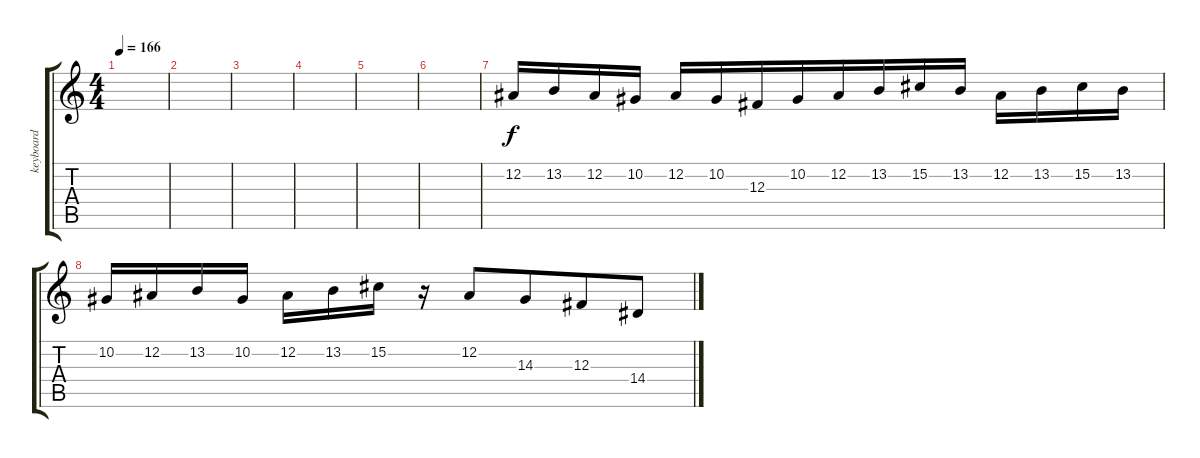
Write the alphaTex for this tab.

\track ("keyboard" "keyboard") {instrument lead1square}
\staff {score tabs}
\tuning (Eb4 Bb3 Gb3 Db3 Ab2 Eb2) {hide}
\ts (4 4)
\tempo 166
\clef g2
\ks c
|
|
|
|
|
|
12.2.16{dy f beam merge} 13.2.16 12.2.16{beam merge} 10.2.16 12.2.16 10.2.16 12.3.16{beam merge} 10.2.16{beam merge} 12.2.16{beam merge} 13.2.16 15.2.16 13.2.16 12.2.16 13.2.16{beam merge} 15.2.16 13.2.16 |
10.2.16 12.2.16{beam merge} 13.2.16{beam merge} 10.2.16 12.2.16 13.2.16 15.2.16 r.16 12.2.8 14.3.8{beam merge} 12.3.8 14.4.8
